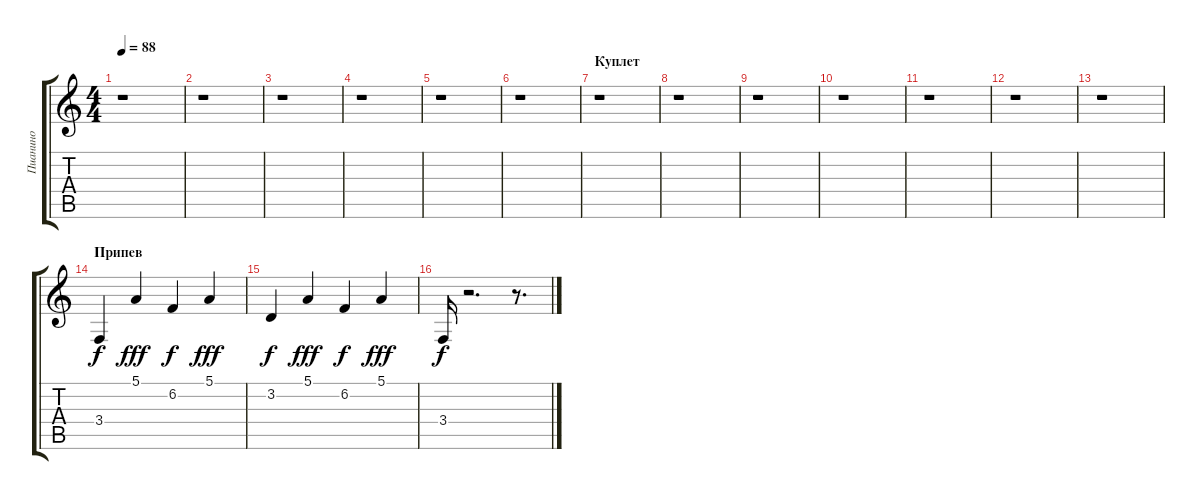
\track ("Пианино" "Пианино") {instrument brightacousticpiano}
\staff {score tabs}
\tuning (E4 B3 G3 D3 A2 E2) {hide}
\ts (4 4)
\tempo 88
\clef g2
\ks c
r.1{dy f} |
r.1 |
r.1 |
r.1 |
r.1 |
r.1 |
\section ("" "Куплет")
r.1 |
r.1 |
r.1 |
r.1 |
r.1 |
r.1 |
r.1 |
\section ("" "Припев")
3.4.4 5.1.4{dy fff} 6.2.4{dy f} 5.1.4{dy fff} |
3.2.4{dy f} 5.1.4{dy fff} 6.2.4{dy f} 5.1.4{dy fff} |
3.4.16{dy f} r.2{d} r.8{d}
